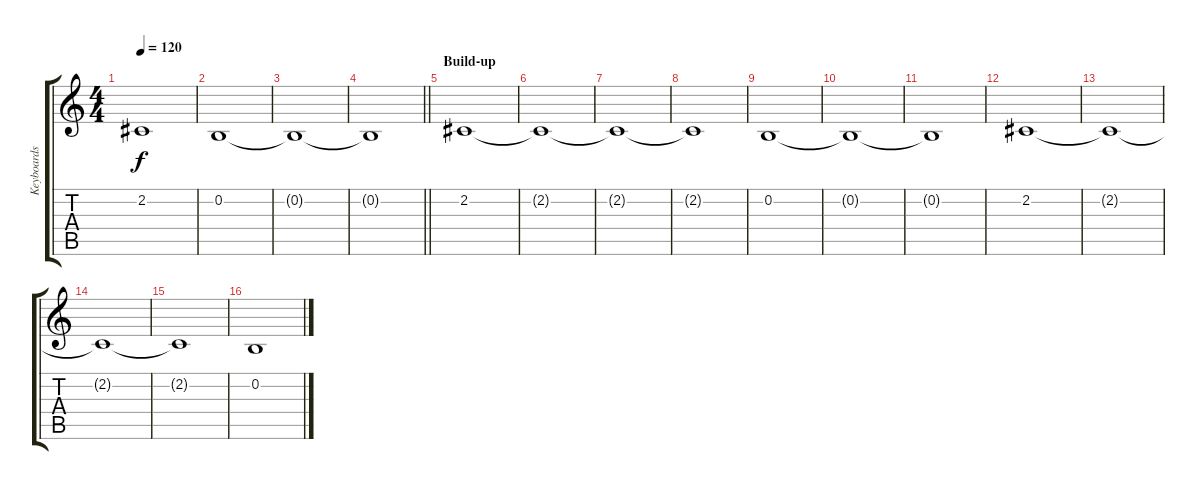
\track ("Keyboards" "Keyboards") {instrument pad8sweep}
\staff {score tabs}
\tuning (E4 B3 G3 D3 A2 E2) {hide}
\ts (4 4)
\tempo 120
\clef g2
\ks c
2.2{t}.1{dy f} |
0.2.1 |
0.2{t}.1 |
\barLineRight lightlight
0.2{t}.1 |
\section ("" "Build-up")
2.2.1 |
2.2{t}.1 |
2.2{t}.1 |
2.2{t}.1 |
0.2.1 |
0.2{t}.1 |
0.2{t}.1 |
2.2.1 |
2.2{t}.1 |
2.2{t}.1 |
2.2{t}.1 |
0.2.1
